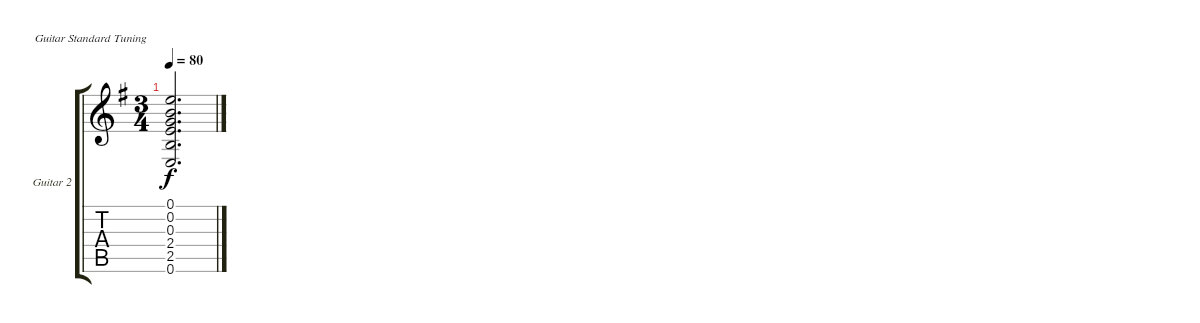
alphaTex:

\defaultSystemsLayout 4
\bracketExtendMode groupsimilarinstruments
\firstSystemTrackNameOrientation horizontal
\otherSystemsTrackNameOrientation horizontal
\track ("Nylon Guitar" "Guitar 2") {instrument acousticguitarnylon}
\staff {score tabs}
\tuning (E4 B3 G3 D3 A2 E2)
\ts (3 4)
\scale
0.0580138
\tempo 80
\accidentals auto
\clef g2
\ottava regular
\simile none
\ks g
(0.6 2.5 2.4 0.3 0.2 0.1).2{d dy f}
